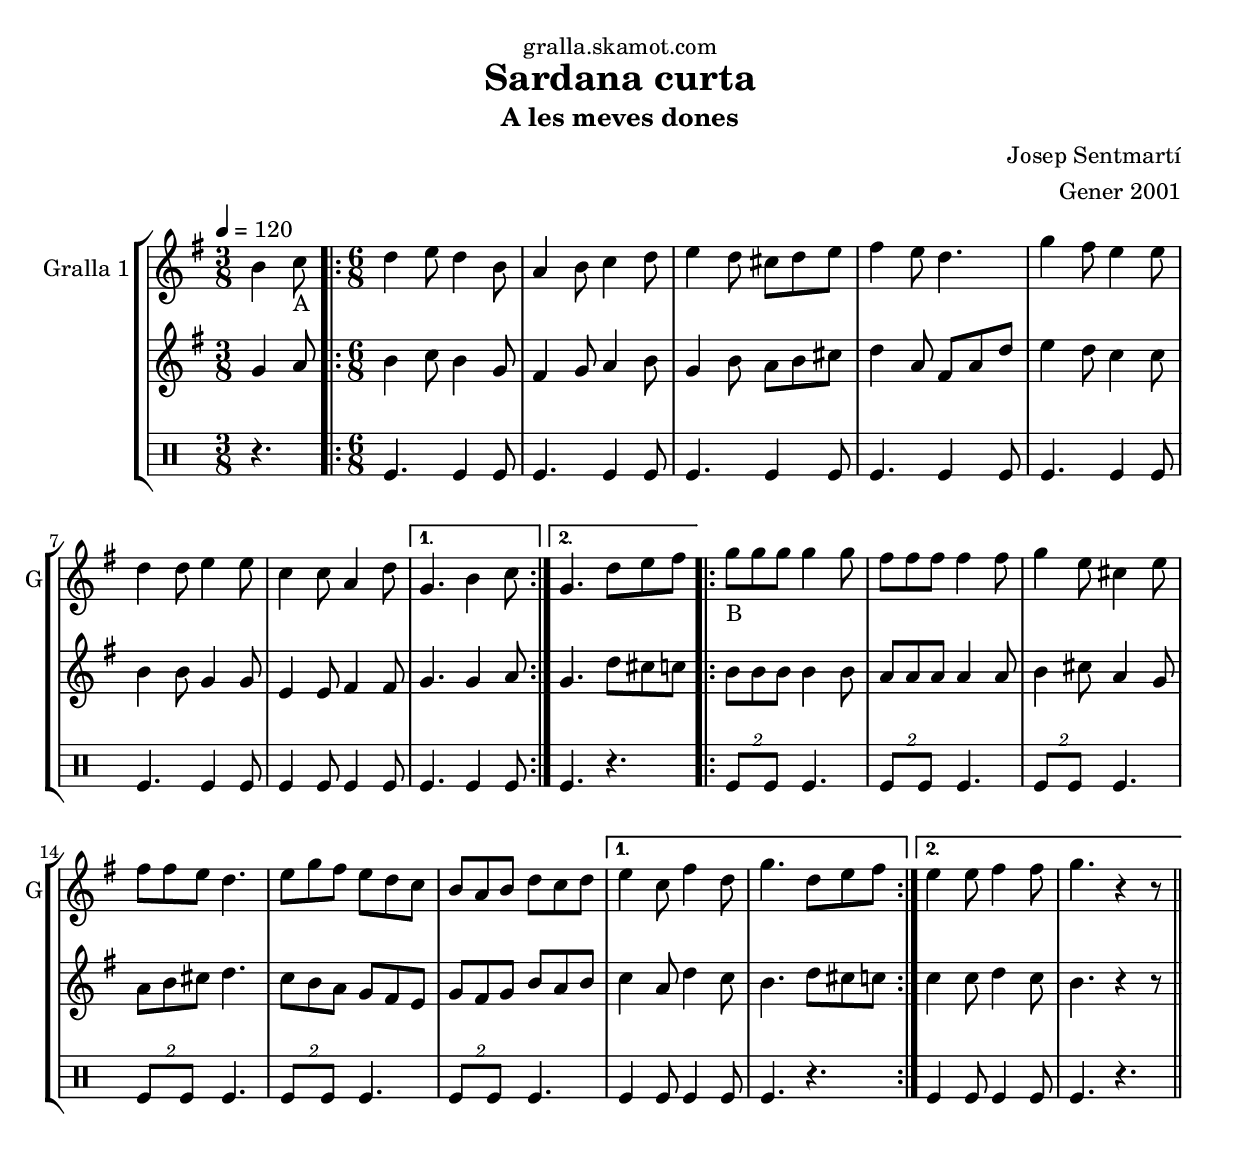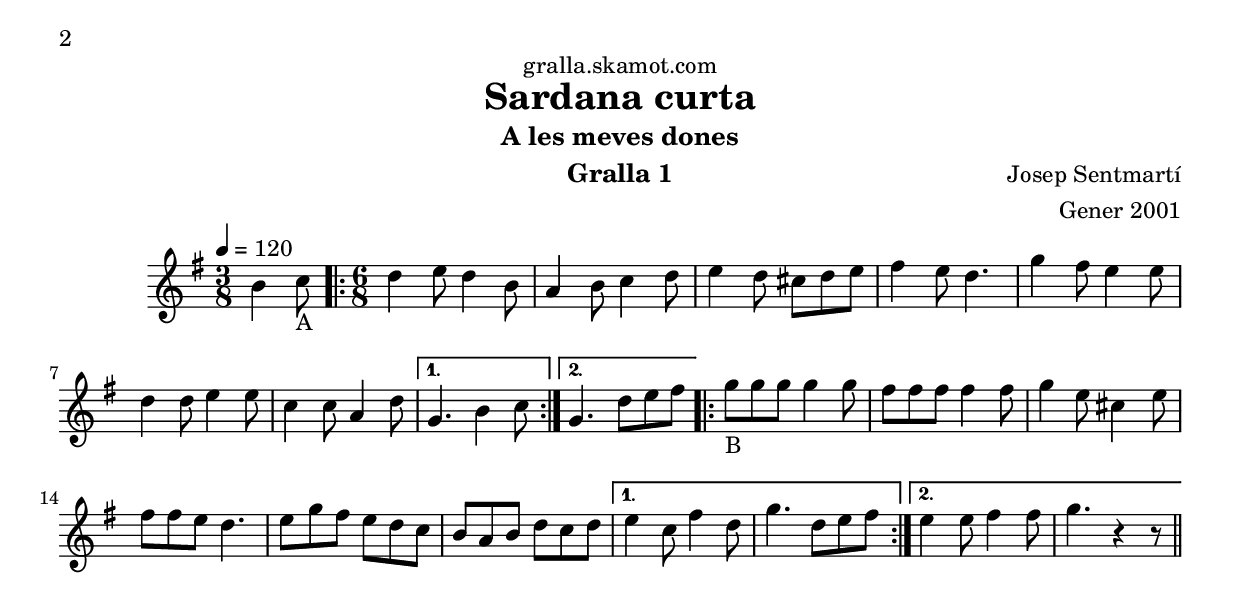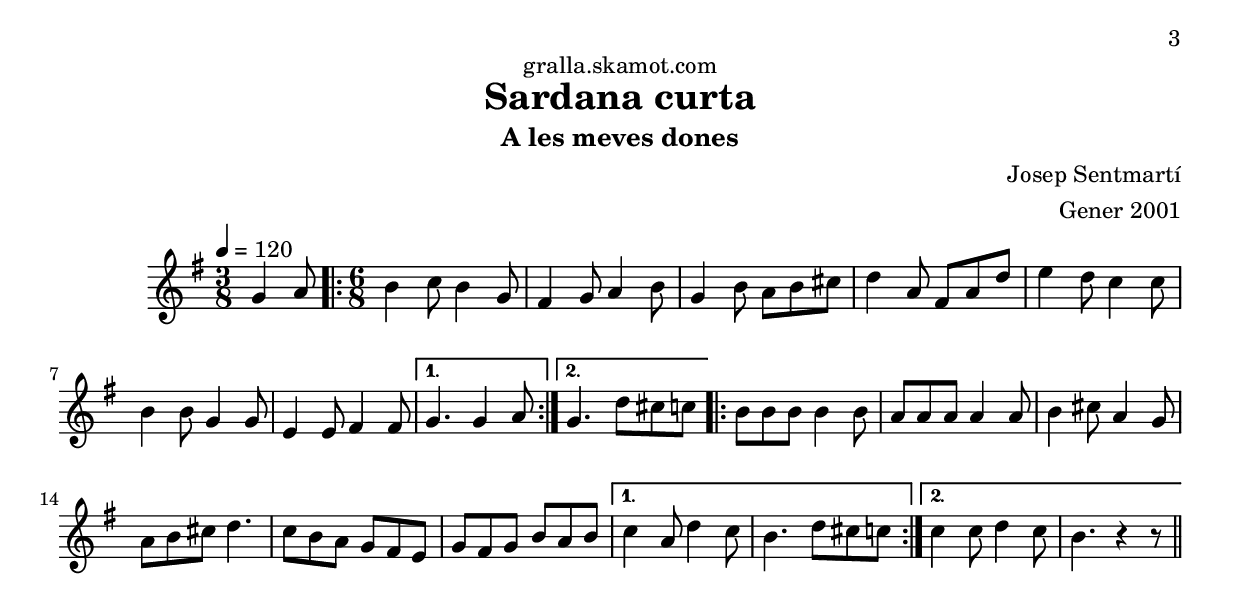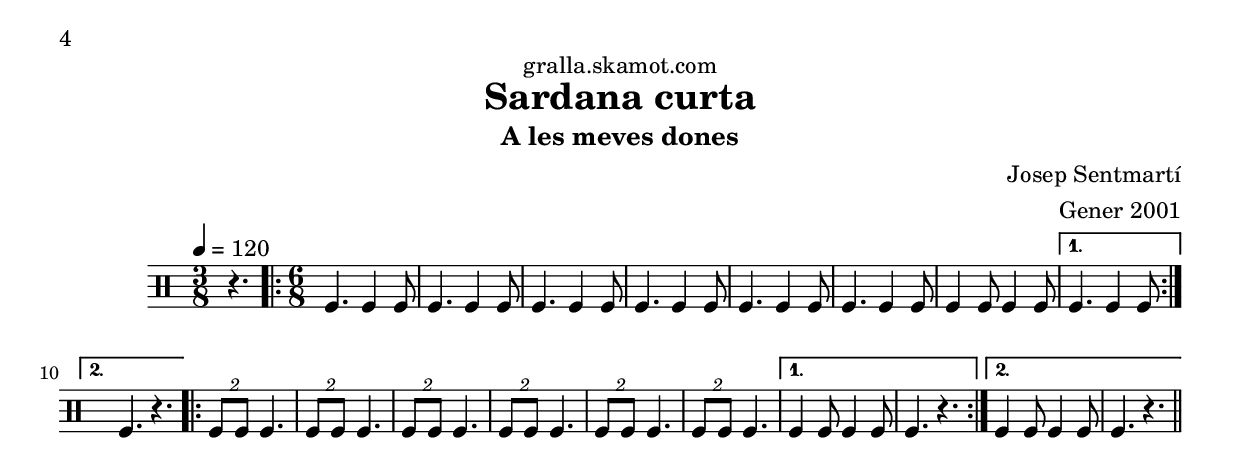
\version "2.16.2"

\header {
  dedication="gralla.skamot.com"
  title="Sardana curta"
  subtitle="A les meves dones"
  subsubtitle=""
  poet=""
  meter=""
  piece=""
  composer="Josep Sentmartí"
  arranger="Gener 2001"
  opus=""
  instrument=""
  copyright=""
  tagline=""
}

liniaroAa =
\relative b'
{
  \tempo 4=120
  \clef treble
  \key g \major
  \time 3/8
  b4 c8 _"A"  |
  \time 6/8   \repeat volta 2 { d4 e8 d4 b8  |
  a4 b8 c4 d8  |
  e4 d8 cis d e  |
  %05
  fis4 e8 d4.  |
  g4 fis8 e4 e8  |
  d4 d8 e4 e8  |
  c4 c8 a4 d8 }
  \alternative { { g,4. b4 c8 }
  %10
  { g4. d'8 e fis } }
  \repeat volta 2 { g8 _"B
" g g g4 g8  |
  fis8 fis fis fis4 fis8  |
  g4 e8 cis4 e8  |
  fis8 fis e d4.  |
  %15
  e8 g fis e d c  |
  b8 a b d c d }
  \alternative { { e4 c8 fis4 d8  |
  g4. d8 e fis }
  { e4 e8 fis4 fis8  |
  %20
  g4. r4 r8 } } \bar "||"
}

liniaroAb =
\relative g'
{
  \tempo 4=120
  \clef treble
  \key g \major
  \time 3/8
  g4 a8  |
  \time 6/8   \repeat volta 2 { b4 c8 b4 g8  |
  fis4 g8 a4 b8  |
  g4 b8 a b cis  |
  %05
  d4 a8 fis a d  |
  e4 d8 c4 c8  |
  b4 b8 g4 g8  |
  e4 e8 fis4 fis8 }
  \alternative { { g4. g4 a8 }
  %10
  { g4. d'8 cis c } }
  \repeat volta 2 { b8 b b b4 b8  |
  a8 a a a4 a8  |
  b4 cis8 a4 g8  |
  a8 b cis d4.  |
  %15
  c8 b a g fis e  |
  g8 fis g b a b }
  \alternative { { c4 a8 d4 c8  |
  b4. d8 cis c }
  { c4 c8 d4 c8  |
  %20
  b4. r4 r8 } } \bar "||"
}

liniaroAc =
\drummode
{
  \tempo 4=120
  \time 3/8
  r4.  |
  \time 6/8   \repeat volta 2 { tomfl4. tomfl4 tomfl8  |
  tomfl4. tomfl4 tomfl8  |
  tomfl4. tomfl4 tomfl8  |
  %05
  tomfl4. tomfl4 tomfl8  |
  tomfl4. tomfl4 tomfl8  |
  tomfl4. tomfl4 tomfl8  |
  tomfl4 tomfl8 tomfl4 tomfl8 }
  \alternative { { tomfl4. tomfl4 tomfl8 }
  %10
  { tomfl4. r } }
  \repeat volta 2 { \times 3/2 { tomfl8 tomfl } tomfl4.  |
  \times 3/2 { tomfl8 tomfl } tomfl4.  |
  \times 3/2 { tomfl8 tomfl } tomfl4.  |
  \times 3/2 { tomfl8 tomfl } tomfl4.  |
  %15
  \times 3/2 { tomfl8 tomfl } tomfl4.  |
  \times 3/2 { tomfl8 tomfl } tomfl4. }
  \alternative { { tomfl4 tomfl8 tomfl4 tomfl8  |
  tomfl4. r }
  { tomfl4 tomfl8 tomfl4 tomfl8  |
  %20
  tomfl4. r } } \bar "||"
}

\bookpart {
  \score {
    \new StaffGroup {
      \override Score.RehearsalMark #'self-alignment-X = #LEFT
      <<
        \new Staff \with {instrumentName = #"Gralla 1" shortInstrumentName = #"G"} \liniaroAa
        \new Staff \with {instrumentName = #"" shortInstrumentName = #" "} \liniaroAb
        \new DrumStaff \with {instrumentName = #"" shortInstrumentName = #" "} \liniaroAc
      >>
    }
    \layout {}
  }
  \score { \unfoldRepeats
    \new StaffGroup {
      \override Score.RehearsalMark #'self-alignment-X = #LEFT
      <<
        \new Staff \with {instrumentName = #"Gralla 1" shortInstrumentName = #"G"} \liniaroAa
        \new Staff \with {instrumentName = #"" shortInstrumentName = #" "} \liniaroAb
        \new DrumStaff \with {instrumentName = #"" shortInstrumentName = #" "} \liniaroAc
      >>
    }
    \midi {
      \set Staff.midiInstrument = "oboe"
      \set DrumStaff.midiInstrument = "drums"
    }
  }
}

\bookpart {
  \header {instrument="Gralla 1"}
  \score {
    \new StaffGroup {
      \override Score.RehearsalMark #'self-alignment-X = #LEFT
      <<
        \new Staff \liniaroAa
      >>
    }
    \layout {}
  }
  \score { \unfoldRepeats
    \new StaffGroup {
      \override Score.RehearsalMark #'self-alignment-X = #LEFT
      <<
        \new Staff \liniaroAa
      >>
    }
    \midi {
      \set Staff.midiInstrument = "oboe"
      \set DrumStaff.midiInstrument = "drums"
    }
  }
}

\bookpart {
  \header {instrument=""}
  \score {
    \new StaffGroup {
      \override Score.RehearsalMark #'self-alignment-X = #LEFT
      <<
        \new Staff \liniaroAb
      >>
    }
    \layout {}
  }
  \score { \unfoldRepeats
    \new StaffGroup {
      \override Score.RehearsalMark #'self-alignment-X = #LEFT
      <<
        \new Staff \liniaroAb
      >>
    }
    \midi {
      \set Staff.midiInstrument = "oboe"
      \set DrumStaff.midiInstrument = "drums"
    }
  }
}

\bookpart {
  \header {instrument=""}
  \score {
    \new StaffGroup {
      \override Score.RehearsalMark #'self-alignment-X = #LEFT
      <<
        \new DrumStaff \liniaroAc
      >>
    }
    \layout {}
  }
  \score { \unfoldRepeats
    \new StaffGroup {
      \override Score.RehearsalMark #'self-alignment-X = #LEFT
      <<
        \new DrumStaff \liniaroAc
      >>
    }
    \midi {
      \set Staff.midiInstrument = "oboe"
      \set DrumStaff.midiInstrument = "drums"
    }
  }
}

